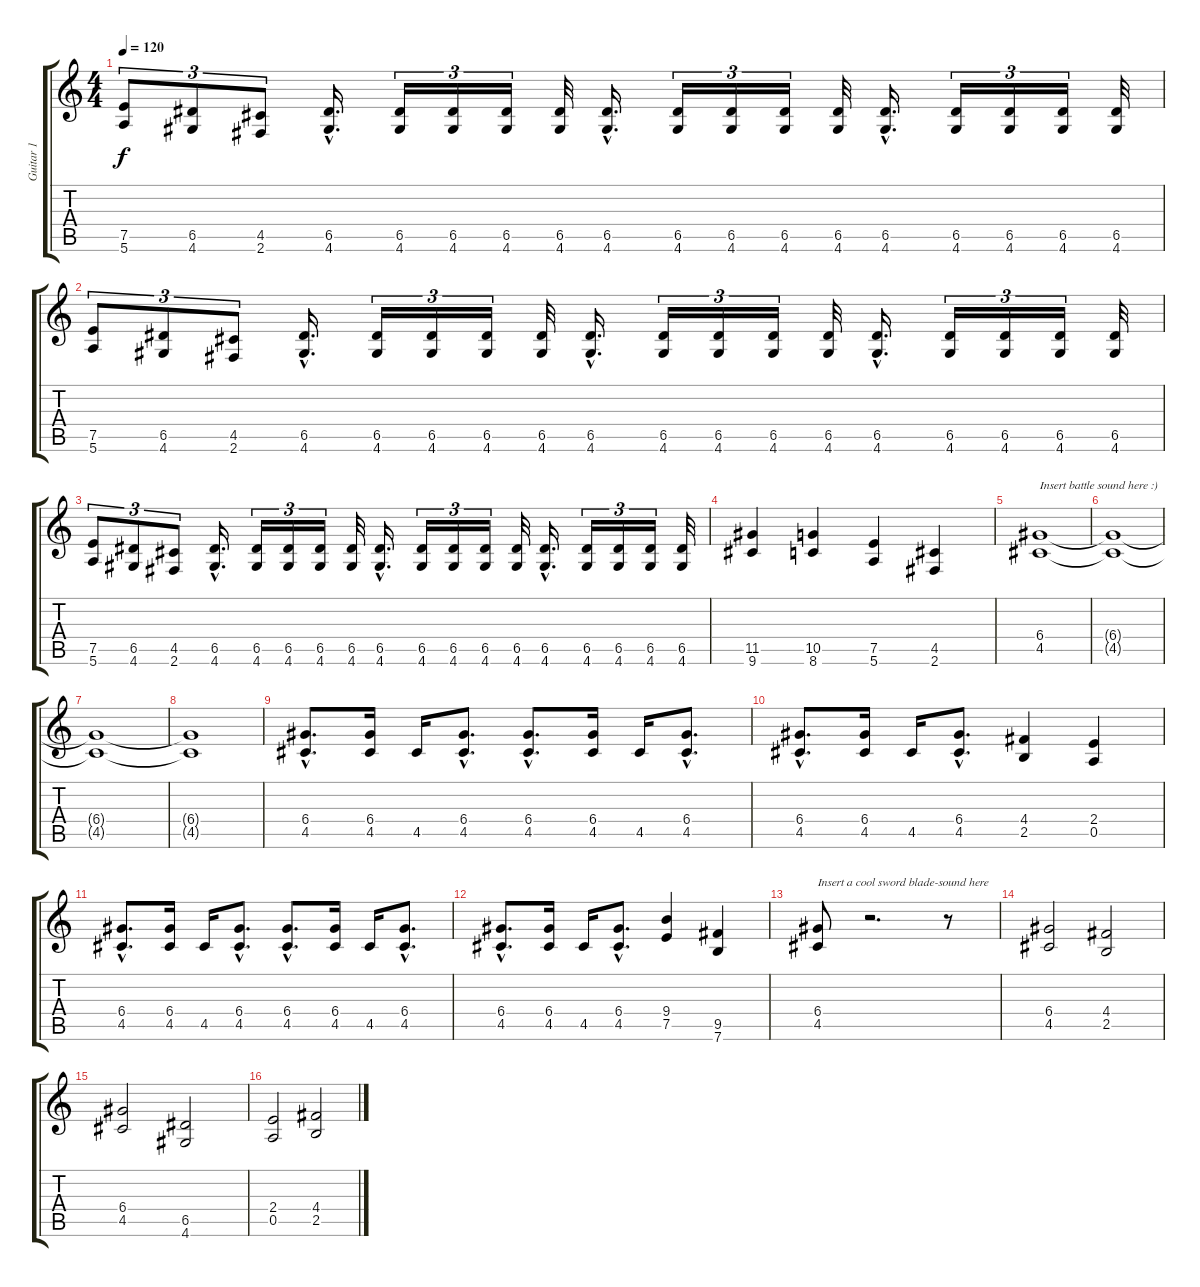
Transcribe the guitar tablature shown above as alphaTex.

\track ("Guitar 1" "Guitar 1") {instrument distortionguitar}
\staff {score tabs}
\tuning (E4 B3 G3 D3 A2 E2) {hide}
\ts (4 4)
\tempo 120
\clef g2
\ks c
(7.5 5.6).8{tu (3 2) dy f} (6.5 4.6).8{tu (3 2)} (4.5 2.6).8{tu (3 2)} (6.5{hac} 4.6{hac}).16{d} (6.5 4.6).16{tu (3 2)} (6.5 4.6).16{tu (3 2)} (6.5 4.6).16{tu (3 2)} (6.5 4.6).32 (6.5{hac} 4.6{hac}).16{d} (6.5 4.6).16{tu (3 2)} (6.5 4.6).16{tu (3 2)} (6.5 4.6).16{tu (3 2)} (6.5 4.6).32 (6.5{hac} 4.6{hac}).16{d} (6.5 4.6).16{tu (3 2)} (6.5 4.6).16{tu (3 2)} (6.5 4.6).16{tu (3 2)} (6.5 4.6).32 |
(7.5 5.6).8{tu (3 2)} (6.5 4.6).8{tu (3 2)} (4.5 2.6).8{tu (3 2)} (6.5{hac} 4.6{hac}).16{d} (6.5 4.6).16{tu (3 2)} (6.5 4.6).16{tu (3 2)} (6.5 4.6).16{tu (3 2)} (6.5 4.6).32 (6.5{hac} 4.6{hac}).16{d} (6.5 4.6).16{tu (3 2)} (6.5 4.6).16{tu (3 2)} (6.5 4.6).16{tu (3 2)} (6.5 4.6).32 (6.5{hac} 4.6{hac}).16{d} (6.5 4.6).16{tu (3 2)} (6.5 4.6).16{tu (3 2)} (6.5 4.6).16{tu (3 2)} (6.5 4.6).32 |
(7.5 5.6).8{tu (3 2)} (6.5 4.6).8{tu (3 2)} (4.5 2.6).8{tu (3 2)} (6.5{hac} 4.6{hac}).16{d} (6.5 4.6).16{tu (3 2)} (6.5 4.6).16{tu (3 2)} (6.5 4.6).16{tu (3 2)} (6.5 4.6).32 (6.5{hac} 4.6{hac}).16{d} (6.5 4.6).16{tu (3 2)} (6.5 4.6).16{tu (3 2)} (6.5 4.6).16{tu (3 2)} (6.5 4.6).32 (6.5{hac} 4.6{hac}).16{d} (6.5 4.6).16{tu (3 2)} (6.5 4.6).16{tu (3 2)} (6.5 4.6).16{tu (3 2)} (6.5 4.6).32 |
(11.5 9.6).4 (10.5 8.6).4 (7.5 5.6).4 (4.5 2.6).4 |
(6.4 4.5).1{txt "Insert battle sound here :)"} |
(6.4{t} 4.5{t}).1 |
(6.4{t} 4.5{t}).1 |
(6.4{t} 4.5{t}).1 |
(6.4{hac} 4.5{hac}).8{d} (6.4 4.5).16 4.5.16 (6.4{hac} 4.5{hac}).8{d} (6.4{hac} 4.5{hac}).8{d} (6.4 4.5).16 4.5.16 (6.4{hac} 4.5{hac}).8{d} |
(6.4{hac} 4.5{hac}).8{d} (6.4 4.5).16 4.5.16 (6.4{hac} 4.5{hac}).8{d} (4.4 2.5).4 (2.4 0.5).4 |
(6.4{hac} 4.5{hac}).8{d} (6.4 4.5).16 4.5.16 (6.4{hac} 4.5{hac}).8{d} (6.4{hac} 4.5{hac}).8{d} (6.4 4.5).16 4.5.16 (6.4{hac} 4.5{hac}).8{d} |
(6.4{hac} 4.5{hac}).8{d} (6.4 4.5).16 4.5.16 (6.4{hac} 4.5{hac}).8{d} (9.4 7.5).4 (9.5 7.6).4 |
(6.4 4.5).8{txt "Insert a cool sword blade-sound here"} r.2{d} r.8 |
(6.4 4.5).2 (4.4 2.5).2 |
(6.4 4.5).2 (6.5 4.6).2 |
(2.4 0.5).2 (4.4 2.5).2
